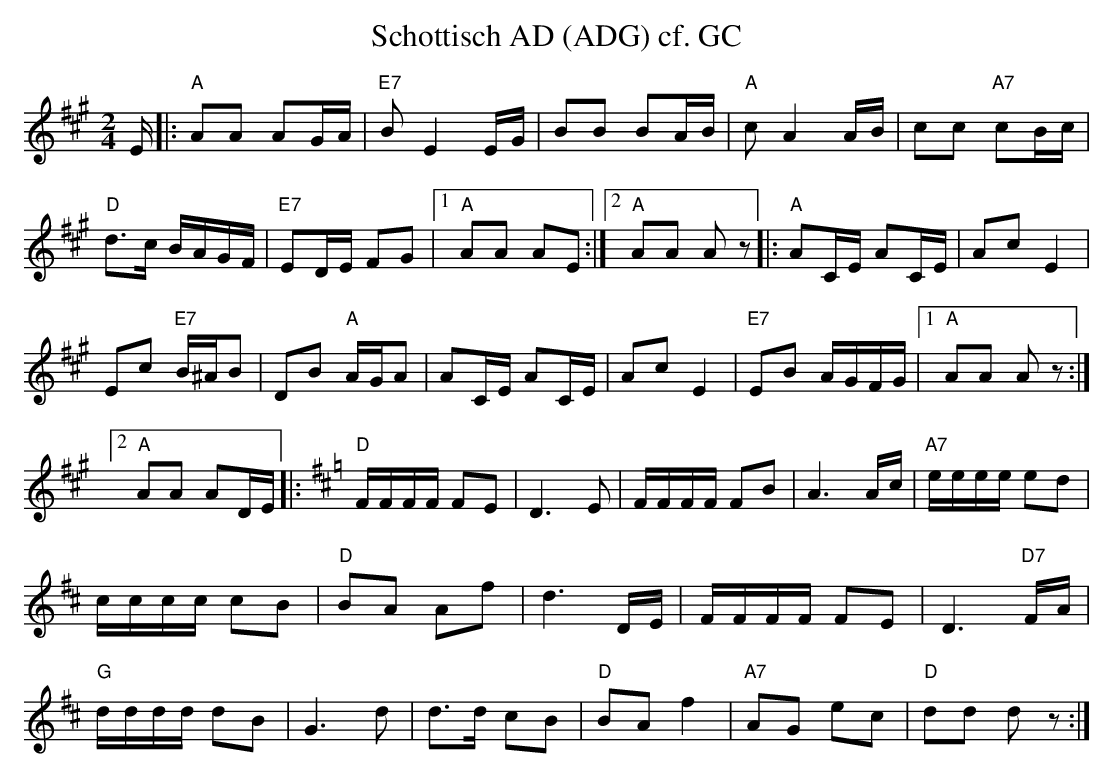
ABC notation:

X:1
T:Schottisch AD (ADG) cf. GC
M:2/4
L:1/16
K:Amaj%%MIDI gchordon
E |: "A"A2A2 A2GA | "E7"B2E4EG | B2B2 B2AB | "A"c2A4 AB | c2c2 "A7"c2Bc |
"D"d3c BAGF | "E7"E2DE F2G2 |1 "A"A2A2 A2E2 :|2 "A"A2A2 A2z2 |: "A"A2CE A2CE | A2c2E4 |
E2c2 "E7"B^AB2 | D2B2 "A"AGA2 | A2CE A2CE | A2c2E4 | "E7"E2B2 AGFG |1 "A"A2A2 A2z2 :|2
"A"A2A2 A2DE |: [K:Dmaj] "D"FFFF F2E2 | D6E2 | FFFF F2B2 | A6Ac | "A7"eeee e2d2 |
cccc c2B2 | "D"B2A2 A2f2 | d6DE | FFFF F2E2 | D6"D7"FA |
"G"dddd d2B2 | G6d2 | d3d c2B2 | "D"B2A2f4 | "A7"A2G2 e2c2 | "D"d2d2 d2z2 :|
